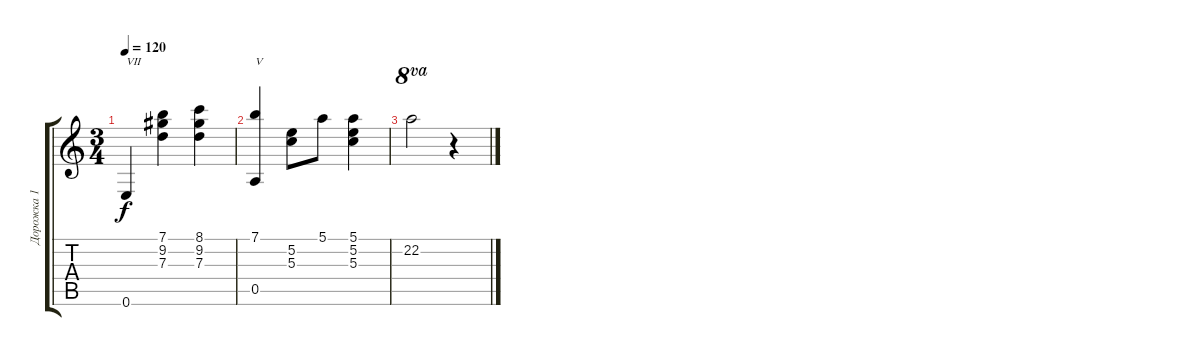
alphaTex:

\track ("Дорожка 1" "Дорожка 1") {instrument acousticguitarsteel}
\staff {score tabs}
\tuning (E4 B3 G3 D3 A2 E2) {hide}
\ts (3 4)
\tempo 120
\clef g2
\ks c
0.6.4{txt "VII" dy f} (7.1 9.2 7.3).4 (8.1 9.2 7.3).4 |
(7.1 0.5).4{txt "V"} (5.2 5.3).8 5.1.8 (5.1 5.2 5.3).4 |
22.2.2{ot 8va} r.4
